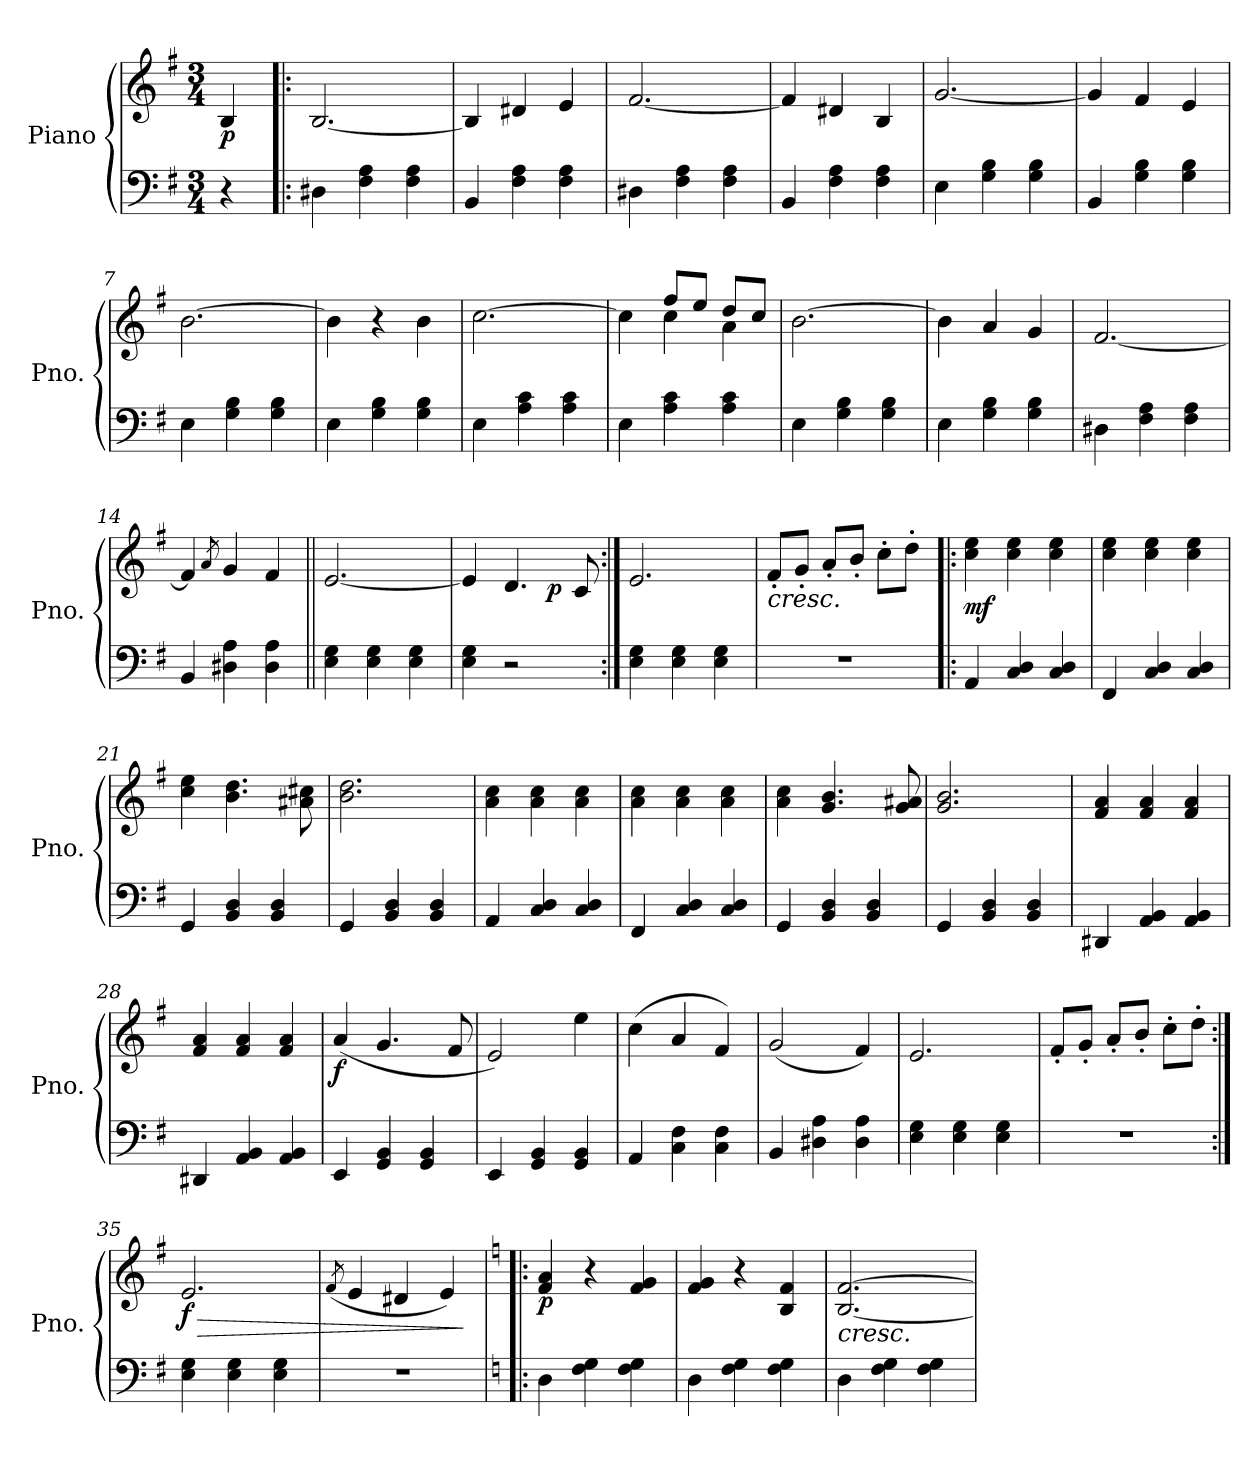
**kern	**kern	**dynam
*part1	*part1	*part1
*staff2	*staff1	*staff1/2
*I"Piano	*	*
*I'Pno.	*	*
*clefF4	*clefG2	*
*k[f#]	*k[f#]	*
*M3/4	*M3/4	*
*MM160	*MM160	*
=	=	=
!	!	!LO:DY:b
4r	4B/	p
=1!|:	=1!|:	=1!|:
4D#X\	[2.B/	.
4F#\ 4A\	.	.
4F#\ 4A\	.	.
=2	=2	=2
4BB/	4B/]	.
4F#\ 4A\	4d#X/	.
4F#\ 4A\	4e/	.
=3	=3	=3
4D#X\	[2.f#/	.
4F#\ 4A\	.	.
4F#\ 4A\	.	.
=4	=4	=4
4BB/	4f#/]	.
4F#\ 4A\	4d#X/	.
4F#\ 4A\	4B/	.
=5	=5	=5
4E\	[2.g/	.
4G\ 4B\	.	.
4G\ 4B\	.	.
=6	=6	=6
4BB/	4g/]	.
4G\ 4B\	4f#/	.
4G\ 4B\	4e/	.
=7	=7	=7
4E\	[2.b\	.
4G\ 4B\	.	.
4G\ 4B\	.	.
=8	=8	=8
4E\	4b\]	.
4G\ 4B\	4r	.
4G\ 4B\	4b\	.
!!LO:LB:g=z
=9	=9	=9
4E\	[2.cc\	.
4A\ 4c\	.	.
4A\ 4c\	.	.
=10	=10	=10
*	*^	*
4E\	4cc\]	4ryy	.
4A\ 4c\	8ff#/L	4cc\	.
.	8ee/J	.	.
4A\ 4c\	8dd/L	4a\	.
.	8cc/J	.	.
*	*v	*v	*
=11	=11	=11
4E\	[2.b\	.
4G\ 4B\	.	.
4G\ 4B\	.	.
=12	=12	=12
4E\	4b\]	.
4G\ 4B\	4a/	.
4G\ 4B\	4g/	.
=13	=13	=13
4D#X\	[2.f#/	.
4F#\ 4A\	.	.
4F#\ 4A\	.	.
=14	=14	=14
4BB/	4f#/]	.
.	8qa/	.
4D#X\ 4A\	4g/	.
4D#\ 4A\	4f#/	.
=15||	=15||	=15||
4E\ 4G\	[2.e/	.
4E\ 4G\	.	.
4E\ 4G\	.	.
=16	=16	=16
*	*^	*
4E\ 4G\	4e/]	2ryy	.
2r	4.d/	.	.
!	!	!	!LO:DY:b
.	.	4ryy	p
.	8c/	.	.
*	*v	*v	*
=17:|!	=17:|!	=17:|!
4E\ 4G\	2.e/	.
4E\ 4G\	.	.
4E\ 4G\	.	.
=18	=18	=18
!	!LO:TX:b:i:t=cresc.	!
2.r	8f#'/L	.
.	8g'/J	.
.	8a'/L	.
.	8b'/J	.
.	8cc'\L	.
.	8dd'\J	.
!!LO:LB:g=z
=19!|:	=19!|:	=19!|:
!	!	!LO:DY:b
4AA/	4cc\ 4ee\	mf
4C/ 4D/	4cc\ 4ee\	.
4C/ 4D/	4cc\ 4ee\	.
=20	=20	=20
4FF#/	4cc\ 4ee\	.
4C/ 4D/	4cc\ 4ee\	.
4C/ 4D/	4cc\ 4ee\	.
=21	=21	=21
4GG/	4cc\ 4ee\	.
4BB/ 4D/	4.b\ 4.dd\	.
4BB/ 4D/	.	.
.	8a#X\ 8cc#X\	.
=22	=22	=22
4GG/	2.b\ 2.dd\	.
4BB/ 4D/	.	.
4BB/ 4D/	.	.
=23	=23	=23
4AA/	4a\ 4cc\	.
4C/ 4D/	4a\ 4cc\	.
4C/ 4D/	4a\ 4cc\	.
=24	=24	=24
4FF#/	4a\ 4cc\	.
4C/ 4D/	4a\ 4cc\	.
4C/ 4D/	4a\ 4cc\	.
=25	=25	=25
4GG/	4a\ 4cc\	.
4BB/ 4D/	4.g/ 4.b/	.
4BB/ 4D/	.	.
.	8g/ 8a#X/	.
=26	=26	=26
4GG/	2.g/ 2.b/	.
4BB/ 4D/	.	.
4BB/ 4D/	.	.
=27	=27	=27
4DD#X/	4f#/ 4a/	.
4AA/ 4BB/	4f#/ 4a/	.
4AA/ 4BB/	4f#/ 4a/	.
!!LO:LB:g=z
=28	=28	=28
4DD#X/	4f#/ 4a/	.
4AA/ 4BB/	4f#/ 4a/	.
4AA/ 4BB/	4f#/ 4a/	.
=29	=29	=29
!	!	!LO:DY:b
4EE/	(<4a/	f
4GG/ 4BB/	4.g/	.
4GG/ 4BB/	.	.
.	8f#/	.
=30	=30	=30
4EE/	2e/)	.
4GG/ 4BB/	.	.
4GG/ 4BB/	4ee\	.
=31	=31	=31
4AA/	(>4cc\	.
4C\ 4F#\	4a/	.
4C\ 4F#\	4f#/)	.
=32	=32	=32
4BB/	(<2g/	.
4D#X\ 4A\	.	.
4D#\ 4A\	4f#/)	.
=33	=33	=33
4E\ 4G\	2.e/	.
4E\ 4G\	.	.
4E\ 4G\	.	.
=34	=34	=34
2.r	8f#'/L	.
.	8g'/J	.
.	8a'/L	.
.	8b'/J	.
.	8cc'\L	.
.	8dd'\J	.
=35:|!	=35:|!	=35:|!
!	!	!LO:HP:b
!	!	!LO:DY:n=1:b
4E\ 4G\	2.e/	> f
4E\ 4G\	.	.
4E\ 4G\	.	.
=36	=36	=36
.	(<8qf#/	.
2.r	4e/	.
.	4d#X/	.
.	4e/)	.
.	.	]
!!LO:LB:g=z
=37!|:	=37!|:	=37!|:
*k[]	*k[]	*
!	!	!LO:DY:b
4D\	4f/ 4a/	p
4F\ 4G\	4r	.
4F\ 4G\	4f/ 4g/	.
=38	=38	=38
4D\	4f/ 4g/	.
4F\ 4G\	4r	.
4F\ 4G\	4B/ 4f/	.
=39	=39	=39
!	!LO:TX:b:i:t=cresc.	!
4D\	[2.B/ [2.f/	.
4F\ 4G\	.	.
4F\ 4G\	.	.
=	=	=
*-	*-	*-
